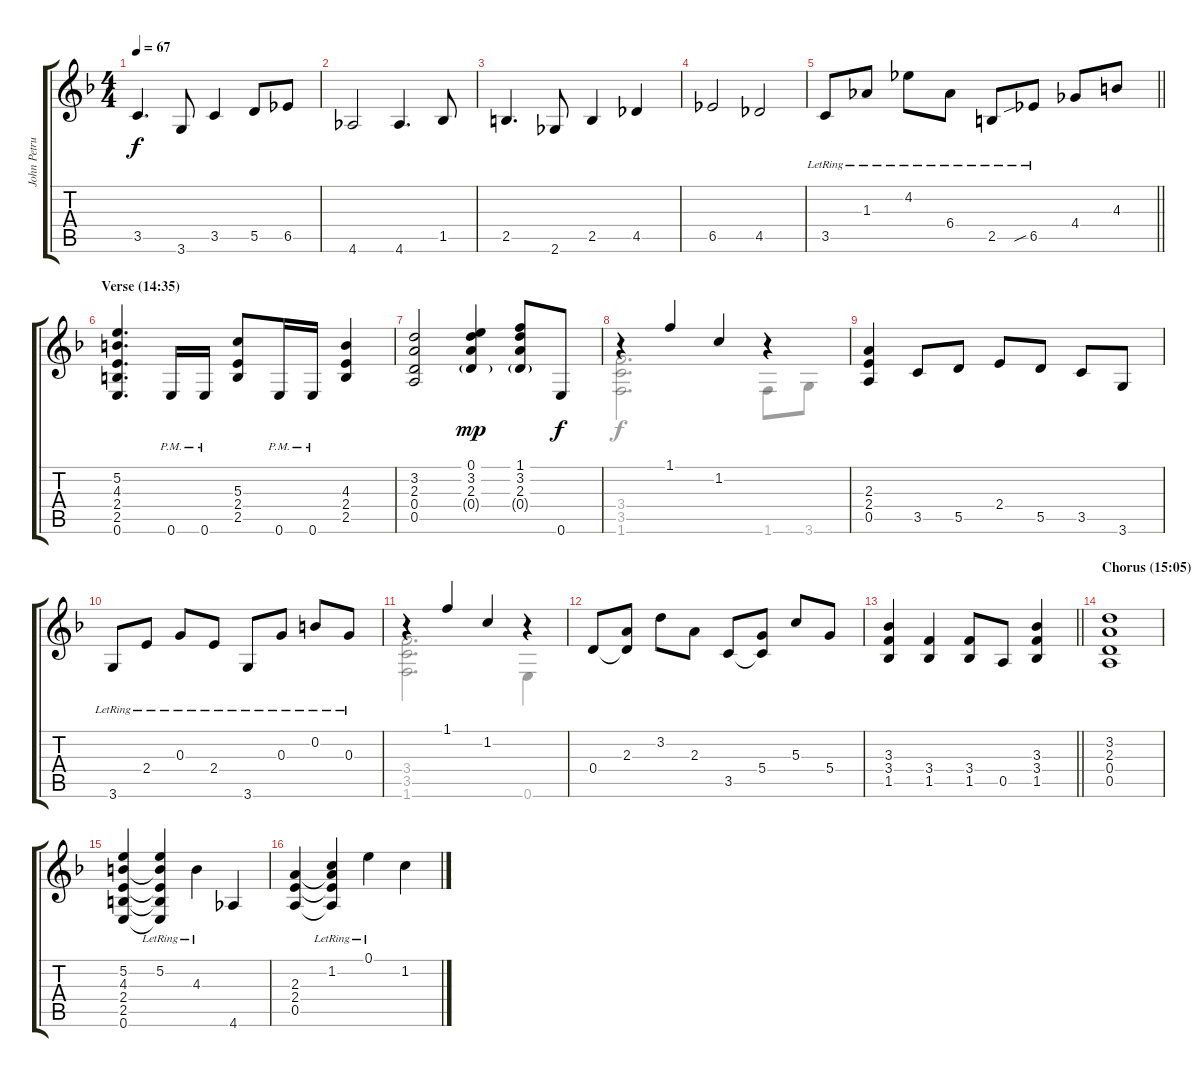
\track ("John Petrucci Gtr. 1" "John Petru") {instrument distortionguitar}
\staff {score tabs}
\tuning (E4 B3 G3 D3 A2 E2) {hide}
\voice
\ts (4 4)
\tempo 67
\clef g2
\ks dminor
3.5.4{d dy f} 3.6.8 3.5.4 5.5.8 6.5.8 |
4.6.2 4.6.4{d} 1.5.8 |
2.5.4{d} 2.6.8 2.5.4 4.5.4 |
6.5.2 4.5.2 |
\barLineRight lightlight
3.5{lr}.8 1.3{lr}.8 4.2{lr}.8 6.4{lr}.8 2.5{lr}.8 6.5{sib lr}.8 4.4.8 4.3.8 |
\section ("" "Verse (14:35)")
(5.2 4.3 2.4 2.5 0.6).4{d} 0.6{pm}.16 0.6{pm}.16 (5.3 2.4 2.5).8 0.6{pm}.16 0.6{pm}.16 (4.3 2.4 2.5).4 |
(3.2 2.3 0.4 0.5).2 (0.1 3.2 2.3 0.4{g}).4{dy mp} (1.1 3.2 2.3 0.4{g}).8 0.6.8{dy f} |
r.4 1.1.4 1.2.4 r.4 |
(2.3 2.4 0.5).4 3.5.8 5.5.8 2.4.8 5.5.8 3.5.8 3.6.8 |
3.6{lr}.8 2.4{lr}.8 0.3{lr}.8 2.4{lr}.8 3.6{lr}.8 0.3{lr}.8 0.2{lr}.8 0.3{lr}.8 |
r.4 1.1.4 1.2.4 r.4 |
0.4.8 (2.3 0.4{t}).8 3.2.8 2.3.8 3.5.8 (5.4 3.5{t}).8 5.3.8 5.4.8 |
\barLineRight lightlight
(3.3 3.4 1.5).4 (3.4 1.5).4 (3.4 1.5).8 0.5.8 (3.3 3.4 1.5).4 |
\section ("" "Chorus (15:05)")
(3.2 2.3 0.4 0.5).1 |
(5.2 4.3 2.4 2.5 0.6).4 (5.2{lr} 4.3{t} 2.4{t} 2.5{t} 0.6{t}).4 4.3{lr}.4 4.6.4 |
(2.3 2.4 0.5).4 (1.2{lr} 2.3{t} 2.4{t} 0.5{t}).4 0.1{lr}.4 1.2.4
\voice
\clef g2
\ottava regular
\simile none
\ks dminor
|
|
|
|
\barLineRight lightlight
|
|
|
(3.4 3.5 1.6).2{d} 1.6.8 3.6.8 |
|
|
(3.4 3.5 1.6).2{d} 0.6.4 |
|
\barLineRight lightlight
|
|
|
